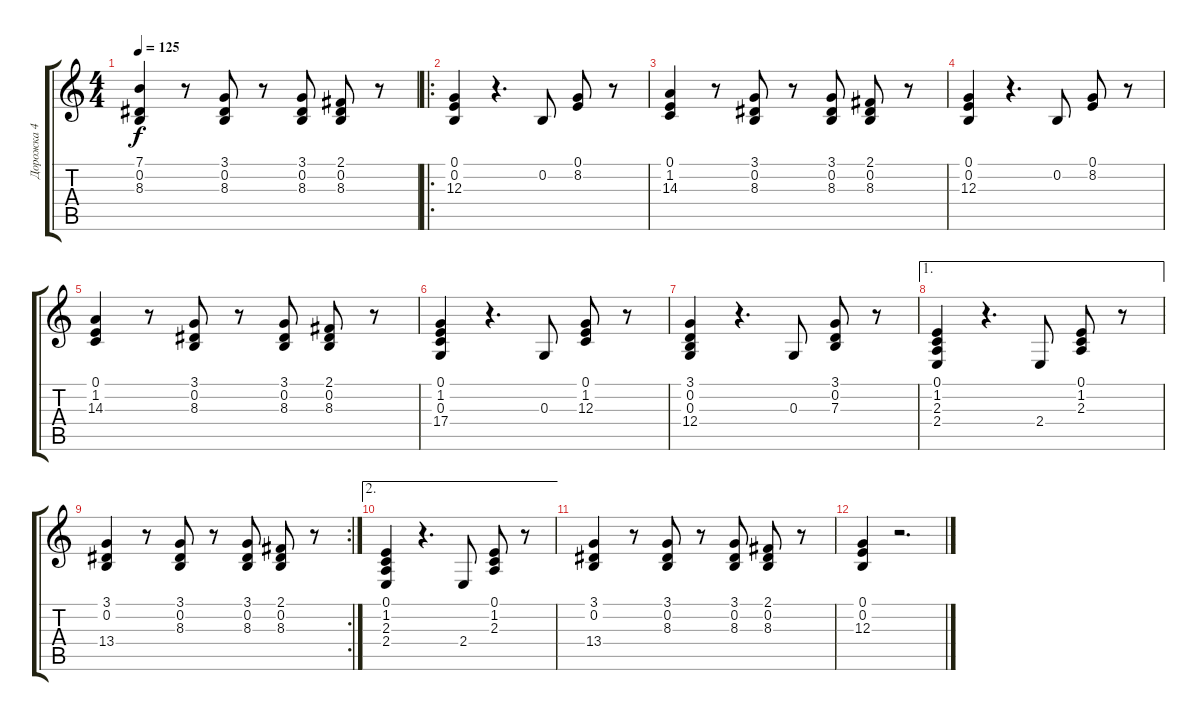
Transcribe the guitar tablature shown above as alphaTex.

\track ("Дорожка 4" "Дорожка 4") {instrument fx5brightness}
\staff {score tabs}
\tuning (E4 B3 G3 D3 A2 E2) {hide}
\ts (4 4)
\tempo 125
\clef g2
\ks c
(7.1 0.2 8.3).4{dy f} r.8 (3.1 0.2 8.3).8 r.8 (3.1 0.2 8.3).8 (2.1 0.2 8.3).8 r.8 |
\ro
(0.1 0.2 12.3).4 r.4{d} 0.2.8 (0.1 8.2).8 r.8 |
(0.1 1.2 14.3).4 r.8 (3.1 0.2 8.3).8 r.8 (3.1 0.2 8.3).8 (2.1 0.2 8.3).8 r.8 |
(0.1 0.2 12.3).4 r.4{d} 0.2.8 (0.1 8.2).8 r.8 |
(0.1 1.2 14.3).4 r.8 (3.1 0.2 8.3).8 r.8 (3.1 0.2 8.3).8 (2.1 0.2 8.3).8 r.8 |
(0.1 1.2 0.3 17.4).4 r.4{d} 0.3.8 (0.1 1.2 12.3).8 r.8 |
(3.1 0.2 0.3 12.4).4 r.4{d} 0.3.8 (3.1 0.2 7.3).8 r.8 |
\ae 1
(0.1 1.2 2.3 2.4).4 r.4{d} 2.4.8 (0.1 1.2 2.3).8 r.8 |
\rc 2
(3.1 0.2 13.4).4 r.8 (3.1 0.2 8.3).8 r.8 (3.1 0.2 8.3).8 (2.1 0.2 8.3).8 r.8 |
\ae 2
(0.1 1.2 2.3 2.4).4 r.4{d} 2.4.8 (0.1 1.2 2.3).8 r.8 |
(3.1 0.2 13.4).4 r.8 (3.1 0.2 8.3).8 r.8 (3.1 0.2 8.3).8 (2.1 0.2 8.3).8 r.8 |
(0.1 0.2 12.3).4 r.2{d}
